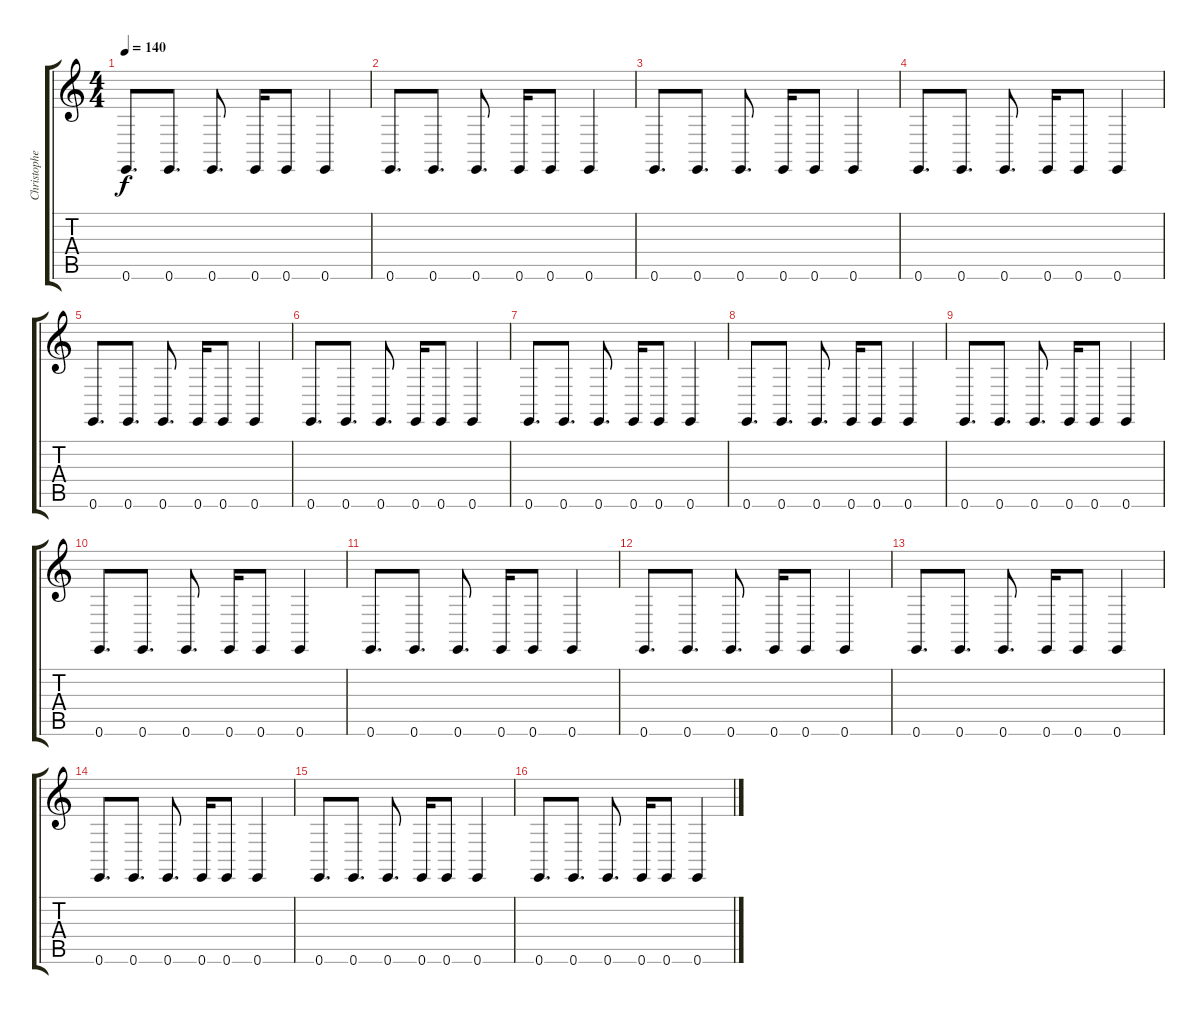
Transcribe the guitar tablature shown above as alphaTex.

\track ("Christopher Lawrence " "Christophe") {instrument woodblock}
\staff {score tabs}
\tuning (E4 B3 G3 D3 A2 E2) {hide}
\ts (4 4)
\tempo 140
\clef g2
\ks c
0.6.8{d dy f} 0.6.8{d} 0.6.8{d} 0.6.16 0.6.8 0.6.4 |
0.6.8{d} 0.6.8{d} 0.6.8{d} 0.6.16 0.6.8 0.6.4 |
0.6.8{d} 0.6.8{d} 0.6.8{d} 0.6.16 0.6.8 0.6.4 |
0.6.8{d} 0.6.8{d} 0.6.8{d} 0.6.16 0.6.8 0.6.4 |
0.6.8{d} 0.6.8{d} 0.6.8{d} 0.6.16 0.6.8 0.6.4 |
0.6.8{d} 0.6.8{d} 0.6.8{d} 0.6.16 0.6.8 0.6.4 |
0.6.8{d} 0.6.8{d} 0.6.8{d} 0.6.16 0.6.8 0.6.4 |
0.6.8{d} 0.6.8{d} 0.6.8{d} 0.6.16 0.6.8 0.6.4 |
0.6.8{d} 0.6.8{d} 0.6.8{d} 0.6.16 0.6.8 0.6.4 |
0.6.8{d} 0.6.8{d} 0.6.8{d} 0.6.16 0.6.8 0.6.4 |
0.6.8{d} 0.6.8{d} 0.6.8{d} 0.6.16 0.6.8 0.6.4 |
0.6.8{d} 0.6.8{d} 0.6.8{d} 0.6.16 0.6.8 0.6.4 |
0.6.8{d} 0.6.8{d} 0.6.8{d} 0.6.16 0.6.8 0.6.4 |
0.6.8{d} 0.6.8{d} 0.6.8{d} 0.6.16 0.6.8 0.6.4 |
0.6.8{d} 0.6.8{d} 0.6.8{d} 0.6.16 0.6.8 0.6.4 |
0.6.8{d} 0.6.8{d} 0.6.8{d} 0.6.16 0.6.8 0.6.4
